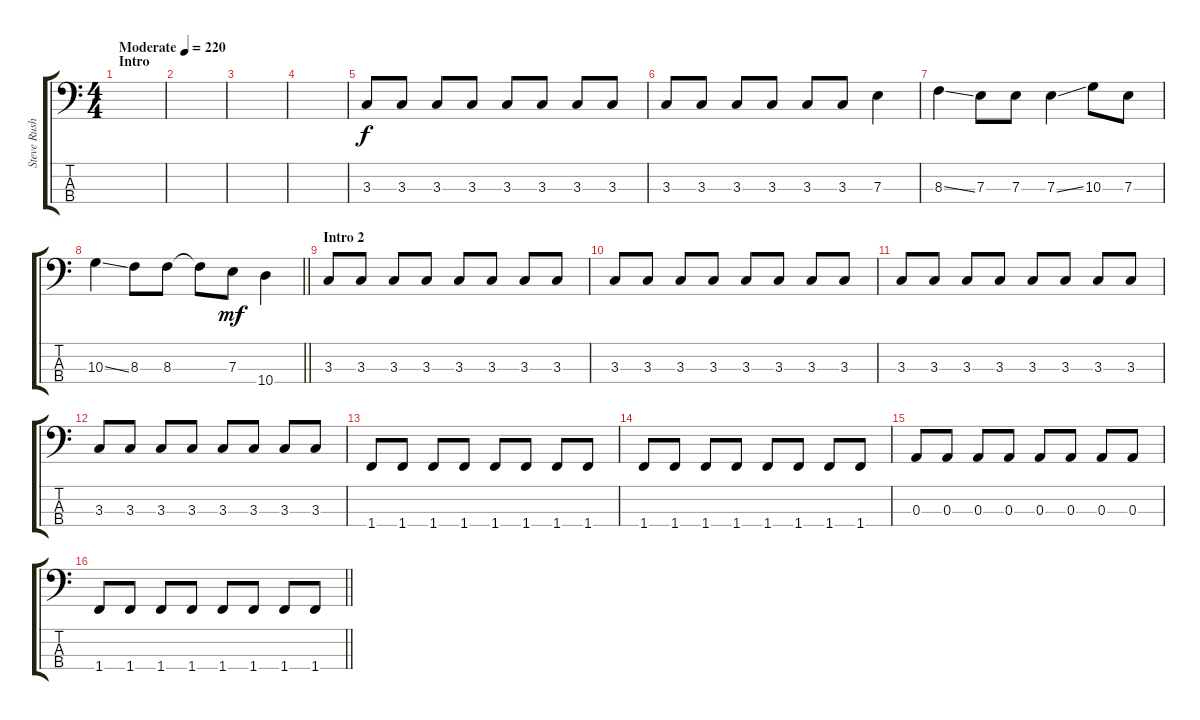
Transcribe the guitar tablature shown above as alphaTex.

\track ("Steve Rushton" "Steve Rush") {instrument electricbasspick}
\staff {score tabs}
\tuning (G2 D2 A1 E1) {hide}
\ts (4 4)
\section ("" "Intro")
\tempo (220 "Moderate")
\clef f4
\ks c
|
|
|
|
3.3.8 3.3.8 3.3.8 3.3.8 3.3.8 3.3.8 3.3.8 3.3.8 |
3.3.8 3.3.8 3.3.8 3.3.8 3.3.8 3.3.8 7.3.4 |
8.3{ss}.4 7.3.8 7.3.8 7.3{ss}.4 10.3.8 7.3.8 |
\barLineRight lightlight
10.3{ss}.4 8.3.8 8.3.8 8.3{t}.8{dy f} 7.3.8{dy mf} 10.4.4 |
\section ("" "Intro 2")
3.3.8 3.3.8 3.3.8 3.3.8 3.3.8 3.3.8 3.3.8 3.3.8 |
3.3.8 3.3.8 3.3.8 3.3.8 3.3.8 3.3.8 3.3.8 3.3.8 |
3.3.8 3.3.8 3.3.8 3.3.8 3.3.8 3.3.8 3.3.8 3.3.8 |
3.3.8 3.3.8 3.3.8 3.3.8 3.3.8 3.3.8 3.3.8 3.3.8 |
1.4.8 1.4.8 1.4.8 1.4.8 1.4.8 1.4.8 1.4.8 1.4.8 |
1.4.8 1.4.8 1.4.8 1.4.8 1.4.8 1.4.8 1.4.8 1.4.8 |
0.3.8 0.3.8 0.3.8 0.3.8 0.3.8 0.3.8 0.3.8 0.3.8 |
\barLineRight lightlight
1.4.8 1.4.8 1.4.8 1.4.8 1.4.8 1.4.8 1.4.8 1.4.8
